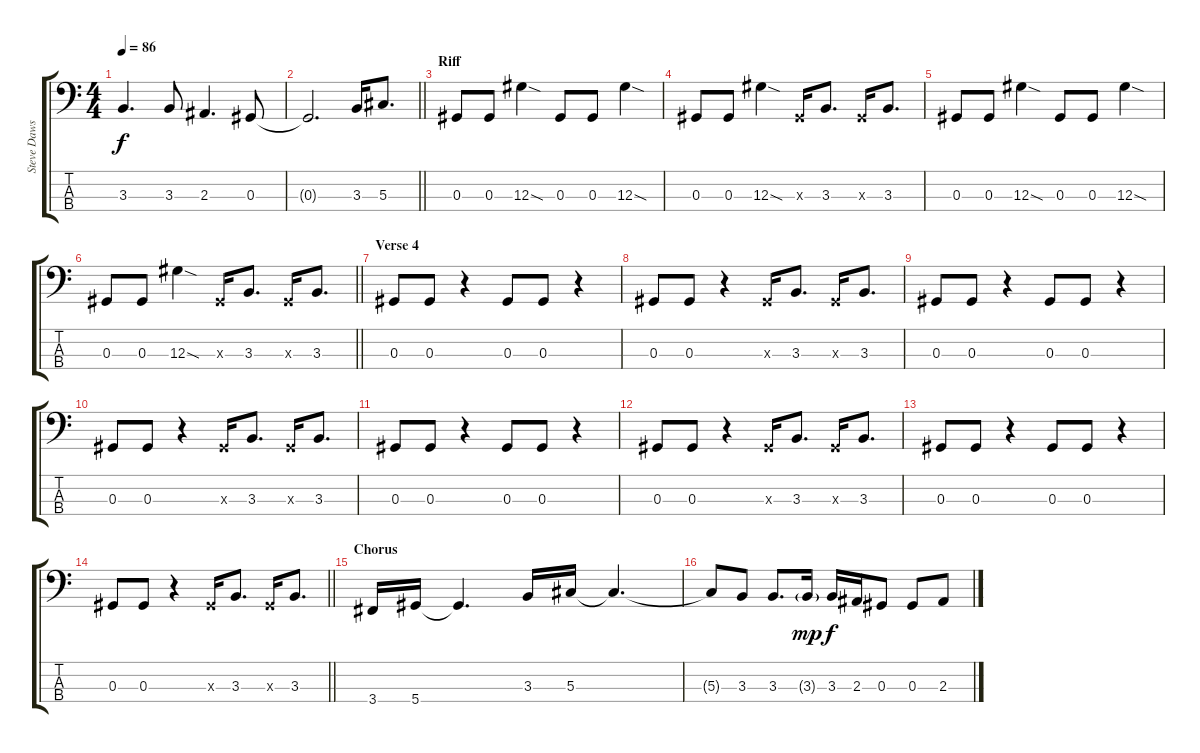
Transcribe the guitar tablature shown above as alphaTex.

\track ("Steve Dawson" "Steve Daws") {instrument electricbassfinger}
\staff {score tabs}
\tuning (Gb2 Db2 Ab1 Eb1) {hide}
\ts (4 4)
\tempo 86
\clef f4
\ks c
3.3.4{d dy f} 3.3.8 2.3.4{d} 0.3.8 |
\barLineRight lightlight
0.3{t}.2{d} 3.3.16 5.3.8{d} |
\section ("" "Riff")
0.3.8 0.3.8 12.3{sod}.4 0.3.8 0.3.8 12.3{sod}.4 |
0.3.8 0.3.8 12.3{sod}.4 0.3{x}.16 3.3.8{d} 0.3{x}.16 3.3.8{d} |
0.3.8 0.3.8 12.3{sod}.4 0.3.8 0.3.8 12.3{sod}.4 |
\barLineRight lightlight
0.3.8 0.3.8 12.3{sod}.4 0.3{x}.16 3.3.8{d} 0.3{x}.16 3.3.8{d} |
\section ("" "Verse 4")
0.3.8 0.3.8 r.4 0.3.8 0.3.8 r.4 |
0.3.8 0.3.8 r.4 0.3{x}.16 3.3.8{d} 0.3{x}.16 3.3.8{d} |
0.3.8 0.3.8 r.4 0.3.8 0.3.8 r.4 |
0.3.8 0.3.8 r.4 0.3{x}.16 3.3.8{d} 0.3{x}.16 3.3.8{d} |
0.3.8 0.3.8 r.4 0.3.8 0.3.8 r.4 |
0.3.8 0.3.8 r.4 0.3{x}.16 3.3.8{d} 0.3{x}.16 3.3.8{d} |
0.3.8 0.3.8 r.4 0.3.8 0.3.8 r.4 |
\barLineRight lightlight
0.3.8 0.3.8 r.4 0.3{x}.16 3.3.8{d} 0.3{x}.16 3.3.8{d} |
\section ("" "Chorus ")
3.4.16 5.4.16 5.4{t}.4{d} 3.3.16 5.3.16 5.3{t}.4{d} |
5.3{t}.8 3.3.8 3.3.8{d} 3.3{g}.16{dy mp} 3.3.16{dy f} 2.3.16 0.3.8 0.3.8 2.3.8
